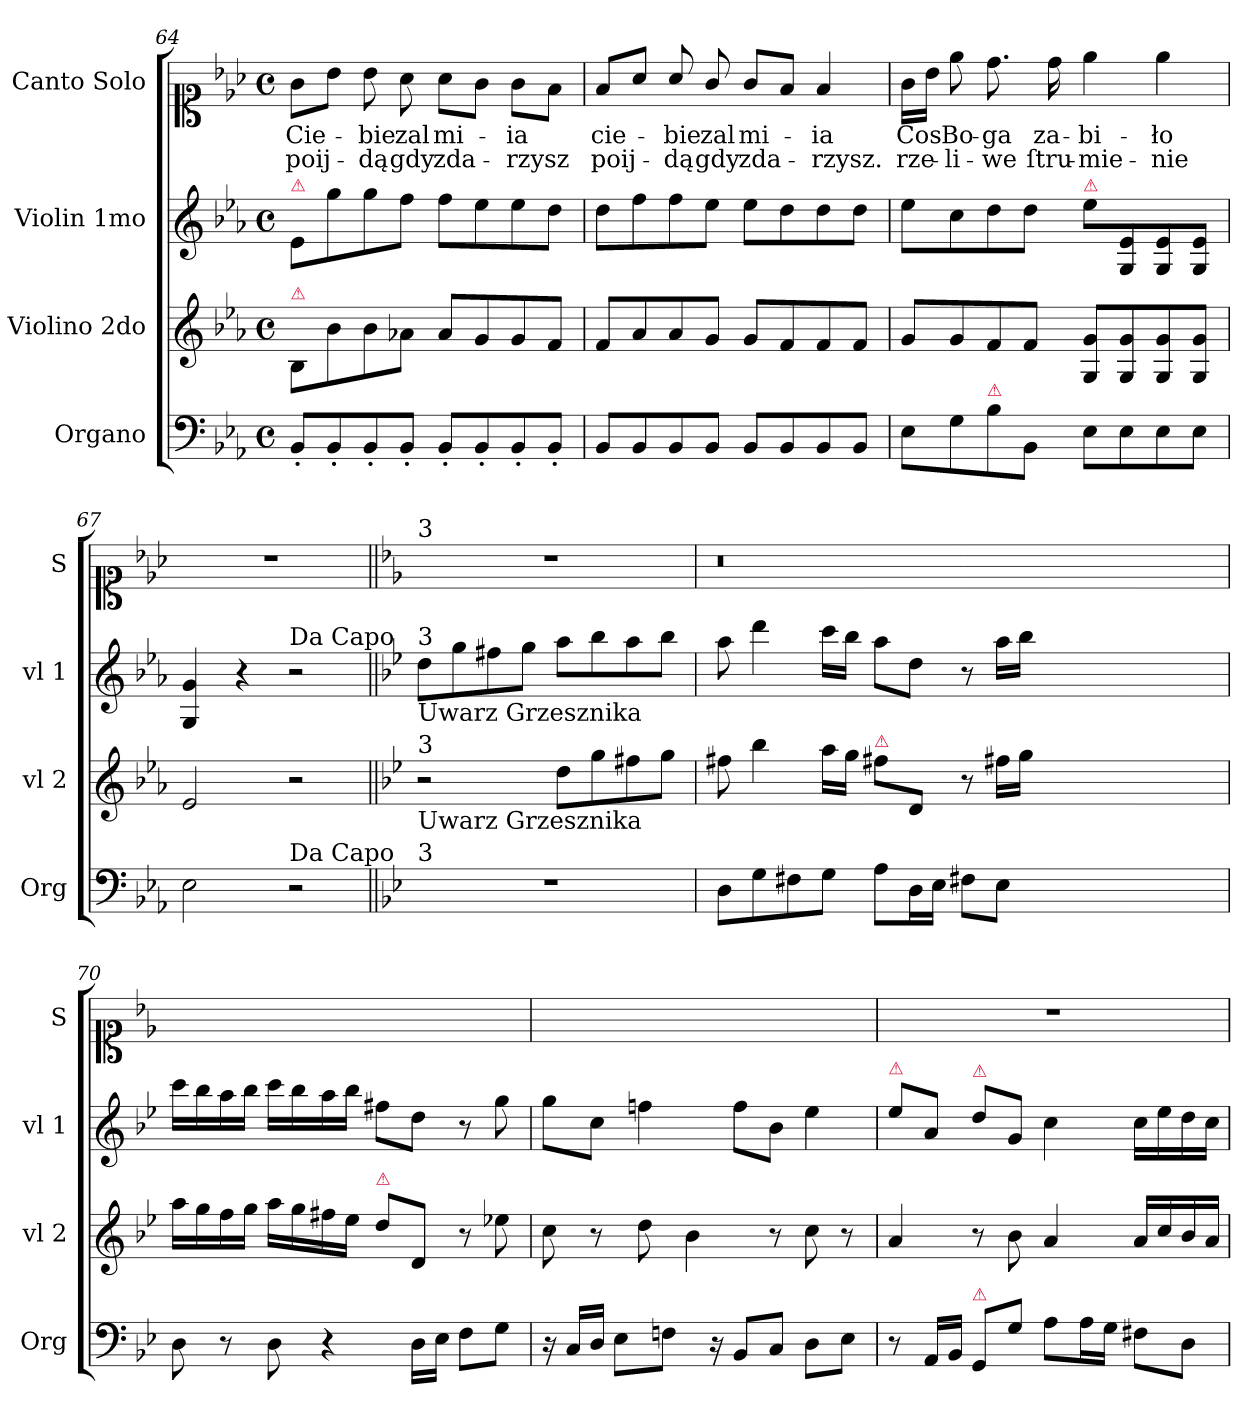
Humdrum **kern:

**kern	**kern	**kern	**dynam	**kern	**text	**text
*part4	*part3	*part2	*part2	*part1	*part1	*part1
*staff4	*staff3	*staff2	*staff2	*staff1	*staff1	*staff1
*I"Organo	*I"Violino 2do	*I"Violin 1mo	*	*I"Canto Solo	*	*
*I'Org	*I'vl 2	*I'vl 1	*	*I'S	*	*
*clefF4	*clefG2	*clefG2	*	*clefC1	*	*
*k[b-e-a-]	*k[b-e-a-]	*k[b-e-a-]	*	*k[b-e-a-]	*	*
*M4/4	*M4/4	*M4/4	*	*M4/4	*	*
*met(c)	*met(c)	*met(c)	*	*met(c)	*	*
=64	=64	=64	=64	=64	=64	=64
!	!	!LO:TX:a:color=crimson:t=⚠	!	!	!	!
!	!LO:TX:a:color=crimson:t=⚠	!	!	!	!	!
!	!	!	!LO:DY:a	!	!	!
8BB-'/L	8B-/L	8e-/L	For	8g\L	Cie-	poij-
8BB-'/	8b-\	8gg\	.	8b-\J	.	.
8BB-'/	8b-\	8gg\	.	8b-\	-bie	-dą
8BB-'/J	8a-X\J	8ff\J	.	8a-\	zal	gdy
8BB-'/L	8a-/L	8ff\L	.	8a-\L	mi-	zda-
8BB-'/	8g/	8ee-\	.	8g\J	.	.
8BB-'/	8g/	8ee-\	.	8g\L	-ia	-rzysz
8BB-'/J	8f/J	8dd\J	.	8f\J	.	.
=65	=65	=65	=65	=65	=65	=65
8BB-/L	8f/L	8dd\L	.	8f/L	cie-	poij-
8BB-/	8a-/	8ff\	.	8a-/J	.	.
8BB-/	8a-/	8ff\	.	8a-/	-bie	-dą
8BB-/J	8g/J	8ee-\J	.	8g/	zal	gdy
8BB-/L	8g/L	8ee-\L	.	8g/L	mi-	zda-
8BB-/	8f/	8dd\	.	8f/J	.	.
8BB-/	8f/	8dd\	.	4f/	-ia	-rzysz.
8BB-/J	8f/J	8dd\J	.	.	.	.
=66	=66	=66	=66	=66	=66	=66
8E-\L	8g/L	8ee-\L	.	16g\LL	Cos	rze-
.	.	.	.	16b-\JJ	.	.
8G\	8g/	8cc\	.	8ee-\	Bo-	-li-
!LO:TX:a:color=crimson:t=⚠	!	!	!	!	!	!
8B-\	8f/	8dd\	.	8.dd\	-ga	-we
8BB-/J	8f/J	8dd\J	.	.	.	.
.	.	.	.	16dd\	za-	ſtru-
!	!	!LO:TX:a:color=crimson:t=⚠	!	!	!	!
8E-\L	8G/ 8g/L	8ee-\L	.	4ee-\	-bi-	-mie-
8E-\	8G/ 8g/	8G/ 8e-/	.	.	.	.
8E-\	8G/ 8g/	8G/ 8e-/	.	4ee-\	-ło	-nie
8E-\J	8G/ 8g/J	8G/ 8e-/J	.	.	.	.
=67	=67	=67	=67	=67	=67	=67
2E-\	2e-/	4G/ 4g/	.	1r	.	.
.	.	4r	.	.	.	.
!	!	!LO:TX:a:t=Da Capo	!	!	!	!
!LO:TX:a:t=Da Capo	!	!	!	!	!	!
2r	2r	2r	.	.	.	.
=68||	=68||	=68||	=68||	=68||	=68||	=68||
*k[b-e-]	*k[b-e-]	*k[b-e-]	*	*k[b-e-]	*	*
!	!	!	!	!LO:TX:a:t=3	!	!
!	!	!LO:TX:a:t=3	!	!	!	!
!	!	!LO:TX:b:t=Uwarz Grzesznika	!	!	!	!
!	!LO:TX:a:t=3	!	!	!	!	!
!	!LO:TX:b:t=Uwarz Grzesznika	!	!	!	!	!
!LO:TX:a:t=3	!	!	!	!	!	!
1r	2r	8dd\L	.	1r	.	.
.	.	8gg\	.	.	.	.
.	.	8ff#X\	.	.	.	.
.	.	8gg\J	.	.	.	.
.	8dd\L	8aa\L	.	.	.	.
.	8gg\	8bb-\	.	.	.	.
.	8ff#X\	8aa\	.	.	.	.
.	8gg\J	8bb-\J	.	.	.	.
=69	=69	=69	=69	=69	=69	=69
8D\L	8ff#X\	8aa\	.	0.r	.	.
8G\	4bb-\	4ddd\	.	.	.	.
8F#X\	.	.	.	.	.	.
8G\J	16aa\LL	16ccc\LL	.	.	.	.
.	16gg\JJ	16bb-\JJ	.	.	.	.
!	!LO:TX:a:color=crimson:t=⚠	!	!	!	!	!
8A\L	8ff#X\L	8aa\L	.	.	.	.
16D\L	8d/J	8dd\J	.	.	.	.
16E-\JJ	.	.	.	.	.	.
8F#X\L	8r	8r	.	.	.	.
8E-\J	16ff#X\LL	16aa\LL	.	.	.	.
.	16gg\JJ	16bb-\JJ	.	.	.	.
0ryy	0ryy	0ryy	.	.	.	.
=70	=70	=70	=70	=70	=70	=70
8D\	16aa\LL	16ccc\LL	.	1ryy	.	.
.	16gg\	16bb-\	.	.	.	.
8r	16ff\	16aa\	.	.	.	.
.	16gg\JJ	16bb-\JJ	.	.	.	.
8D\	16aa\LL	16ccc\LL	.	.	.	.
.	16gg\	16bb-\	.	.	.	.
4r	16ff#X\	16aa\	.	.	.	.
.	16ee-\JJ	16bb-\JJ	.	.	.	.
!	!LO:TX:a:color=crimson:t=⚠	!	!	!	!	!
.	8dd\L	8ff#X\L	.	.	.	.
16D\LL	8d/J	8dd\J	.	.	.	.
16E-\JJ	.	.	.	.	.	.
8F\L	8r	8r	.	.	.	.
8G\J	8ee-X\	8gg\	.	.	.	.
=71	=71	=71	=71	=71	=71	=71
16r	8cc\	8gg\L	.	1ryy	.	.
16C/LL	.	.	.	.	.	.
16D/JJ	8r	8cc\J	.	.	.	.
8E-\L	.	.	.	.	.	.
.	8dd\	4ffn\	.	.	.	.
8Fn\J	.	.	.	.	.	.
.	4b-\	.	.	.	.	.
16r	.	.	.	.	.	.
8BB-/L	.	8ff\L	.	.	.	.
8C/J	8r	8b-\J	.	.	.	.
8D\L	8cc\	4ee-\	.	.	.	.
8E-\J	8r	.	.	.	.	.
=72	=72	=72	=72	=72	=72	=72
!	!	!LO:TX:a:color=crimson:t=⚠	!	!	!	!
8r	4a/	8ee-\L	.	1r	.	.
16AA/LL	.	8a/J	.	.	.	.
16BB-/JJ	.	.	.	.	.	.
!	!	!LO:TX:a:color=crimson:t=⚠	!	!	!	!
!LO:TX:a:color=crimson:t=⚠	!	!	!	!	!	!
8GG/L	8r	8dd\L	.	.	.	.
8G\J	8b-\	8g/J	.	.	.	.
8A\L	4a/	4cc\	.	.	.	.
16A\L	.	.	.	.	.	.
16G\JJ	.	.	.	.	.	.
8F#X\L	16a/LL	16cc\LL	.	.	.	.
.	16cc/	16ee-\	.	.	.	.
8D\J	16b-/	16dd\	.	.	.	.
.	16a/JJ	16cc\JJ	.	.	.	.
=	=	=	=	=	=	=
*-	*-	*-	*-	*-	*-	*-
